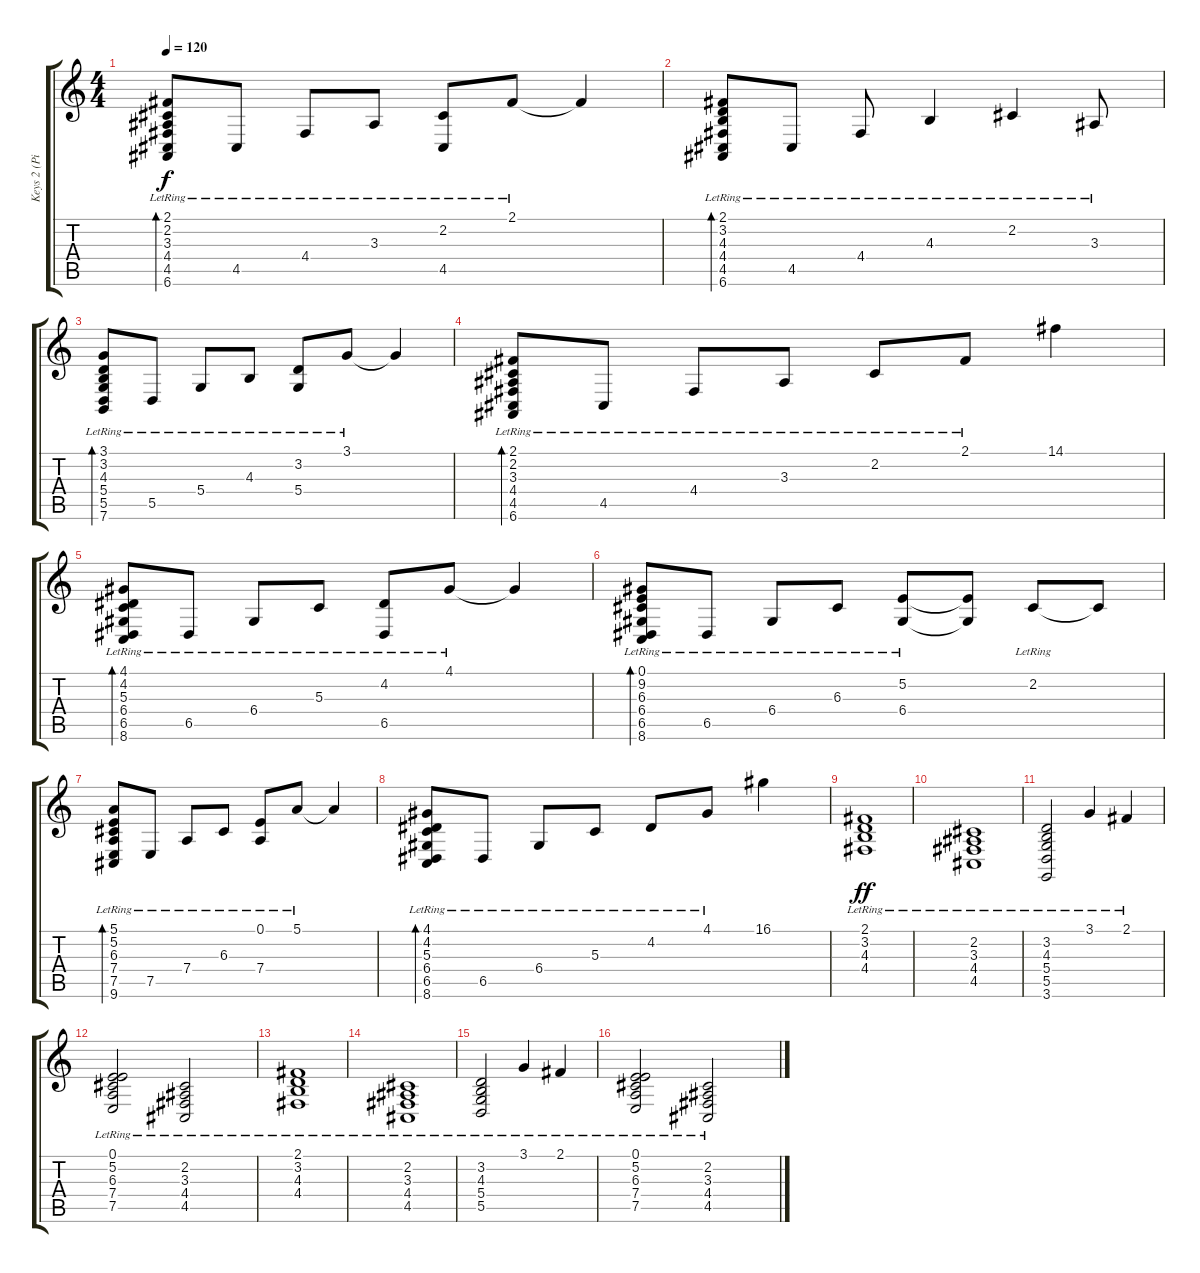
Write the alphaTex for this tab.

\track ("Keys 2 (Piano)" "Keys 2 (Pi") {instrument acousticgrandpiano}
\staff {score tabs}
\tuning (E4 B3 G3 D3 A2 E2) {hide}
\ts (4 4)
\tempo 120
\clef g2
\ks c
(2.1{lr} 2.2{lr} 3.3{lr} 4.4{lr} 4.5{lr} 6.6{lr}).8{bd 480 dy f balance 12 instrument acousticgrandpiano} 4.5{lr}.8 4.4{lr}.8 3.3{lr}.8 (2.2{lr} 4.5{lr}).8 2.1{lr}.8 2.1{t}.4 |
(2.1{lr} 3.2{lr} 4.3{lr} 4.4{lr} 4.5{lr} 6.6{lr}).8{bd 240} 4.5{lr}.8 4.4{lr}.8 4.3{lr}.4 2.2{lr}.4 3.3{lr}.8 |
(3.1{lr} 3.2{lr} 4.3{lr} 5.4{lr} 5.5{lr} 7.6{lr}).8{bd 480} 5.5{lr}.8 5.4{lr}.8 4.3{lr}.8 (3.2{lr} 5.4{lr}).8 3.1{lr}.8 3.1{t}.4 |
(2.1{lr} 2.2{lr} 3.3{lr} 4.4{lr} 4.5{lr} 6.6{lr}).8{bd 480} 4.5{lr}.8 4.4{lr}.8 3.3{lr}.8 2.2{lr}.8 2.1{lr}.8 14.1.4 |
(4.1{lr} 4.2{lr} 5.3{lr} 6.4{lr} 6.5{lr} 8.6{lr}).8{bd 480} 6.5{lr}.8 6.4{lr}.8 5.3{lr}.8 (4.2{lr} 6.5{lr}).8 4.1{lr}.8 4.1{t}.4 |
(0.1{lr} 9.2{lr} 6.3{lr} 6.4{lr} 6.5{lr} 8.6{lr}).8{bd 480} 6.5{lr}.8 6.4{lr}.8 6.3{lr}.8 (5.2{lr} 6.4{lr}).8 (5.2{t} 6.4{t}).8 2.2{lr}.8 2.2{t}.8 |
(5.1 5.2{lr} 6.3{lr} 7.4{lr} 7.5{lr} 9.6{lr}).8{bd 480} 7.5{lr}.8 7.4{lr}.8 6.3{lr}.8 (0.1{lr} 7.4{lr}).8 5.1{lr}.8 5.1{t}.4 |
(4.1{lr} 4.2{lr} 5.3{lr} 6.4{lr} 6.5{lr} 8.6{lr}).8{bd 480} 6.5{lr}.8 6.4{lr}.8 5.3{lr}.8 4.2{lr}.8 4.1{lr}.8 16.1.4 |
(2.1{lr} 3.2{lr} 4.3{lr} 4.4{lr}).1{dy ff balance 8} |
(2.2{lr} 3.3{lr} 4.4{lr} 4.5{lr}).1 |
(3.2{lr} 4.3{lr} 5.4{lr} 5.5{lr} 3.6{lr}).2 3.1{lr}.4 2.1{lr}.4 |
(0.1{lr} 5.2{lr} 6.3{lr} 7.4{lr} 7.5{lr}).2 (2.2{lr} 3.3{lr} 4.4{lr} 4.5{lr}).2 |
(2.1{lr} 3.2{lr} 4.3{lr} 4.4{lr}).1 |
(2.2{lr} 3.3{lr} 4.4{lr} 4.5{lr}).1 |
(3.2{lr} 4.3{lr} 5.4{lr} 5.5{lr}).2 3.1{lr}.4 2.1{lr}.4 |
(0.1{lr} 5.2{lr} 6.3{lr} 7.4{lr} 7.5{lr}).2 (2.2{lr} 3.3{lr} 4.4{lr} 4.5{lr}).2
